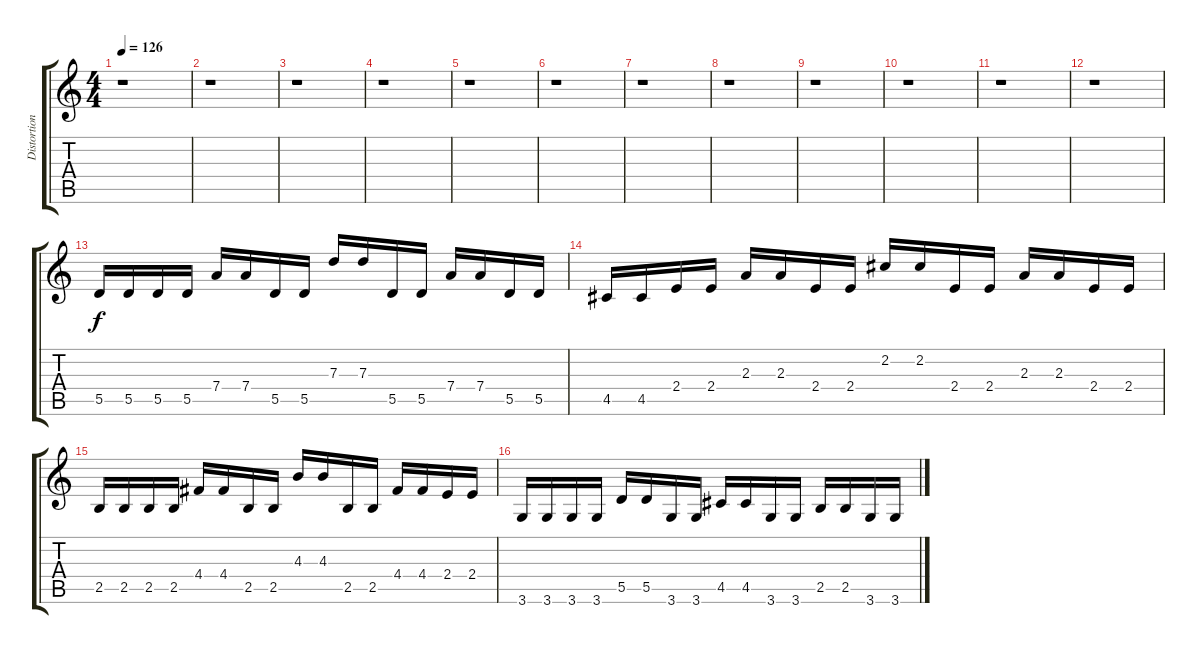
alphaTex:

\track ("Distortion Guitar 1" "Distortion") {instrument distortionguitar}
\staff {score tabs}
\tuning (E4 B3 G3 D3 A2 E2) {hide}
\ts (4 4)
\tempo 126
\clef g2
\ks c
r.1{dy f} |
r.1 |
r.1 |
r.1 |
r.1 |
r.1 |
r.1 |
r.1 |
r.1 |
r.1 |
r.1 |
r.1 |
5.5.16{volume 14 instrument overdrivenguitar} 5.5.16 5.5.16 5.5.16 7.4.16 7.4.16 5.5.16 5.5.16 7.3.16 7.3.16 5.5.16 5.5.16 7.4.16 7.4.16 5.5.16 5.5.16 |
4.5.16 4.5.16 2.4.16 2.4.16 2.3.16 2.3.16 2.4.16 2.4.16 2.2.16 2.2.16 2.4.16 2.4.16 2.3.16 2.3.16 2.4.16 2.4.16 |
2.5.16 2.5.16 2.5.16 2.5.16 4.4.16 4.4.16 2.5.16 2.5.16 4.3.16 4.3.16 2.5.16 2.5.16 4.4.16 4.4.16 2.4.16 2.4.16 |
3.6.16 3.6.16 3.6.16 3.6.16 5.5.16 5.5.16 3.6.16 3.6.16 4.5.16 4.5.16 3.6.16 3.6.16 2.5.16 2.5.16 3.6.16 3.6.16
